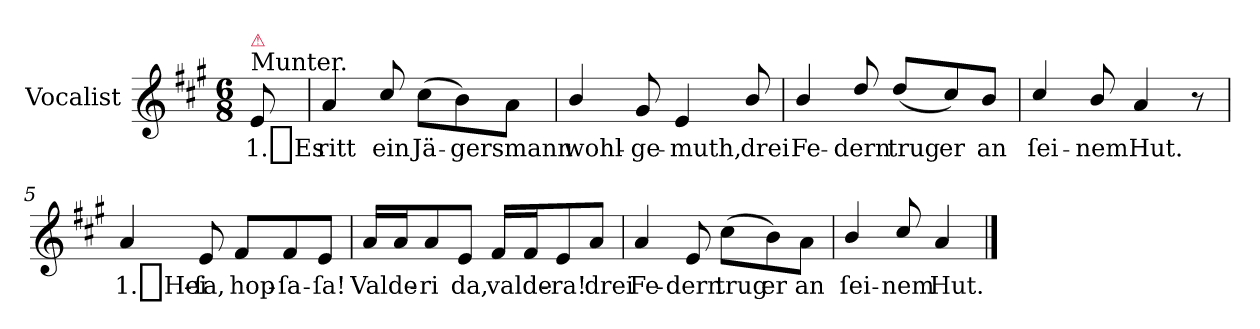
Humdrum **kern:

**kern	**text
*part1	*part1
*staff1	*staff1
*I"Vocalist	*
*clefG2	*
*k[f#c#g#]	*
*A:	*
*M6/8	*
=	=
!LO:TX:a:t=Munter.	!
!LO:TX:a:color=crimson:t=⚠	!
8e	1._Es
=1	=1
4a	ritt
8cc#/	ein
(8cc#\L	Jä-
8b\)	-gersmann
8a\J	.
=2	=2
4b/	wohl-
8g#	-ge-
4e	-muth,
8b/	drei
=3	=3
4b/	Fe-
8dd/	-dern
(>8dd/L	trug
8cc#/)	er
8b/J	an
=4	=4
4cc#/	ſei-
8b/	-nem
4a	Hut.
8r	.
=5	=5
4a	1._Hei-
8e	-ſa,
8f#/L	hop-
8f#/	-ſa-
8e/J	-ſa!
=6	=6
16a/LL	Valde-
16a/J	.
8a/	-ri
8e/J	da,
16f#/LL	valde-
16f#/J	.
8e/	-ra!
8a/J	drei
=7	=7
4a	Fe-
8e	-dern
(>8cc#\L	trug
8b\)	er
8a\J	an
=8	=8
4b/	ſei-
8cc#/	-nem
4a/	Hut.
==	==
*-	*-
